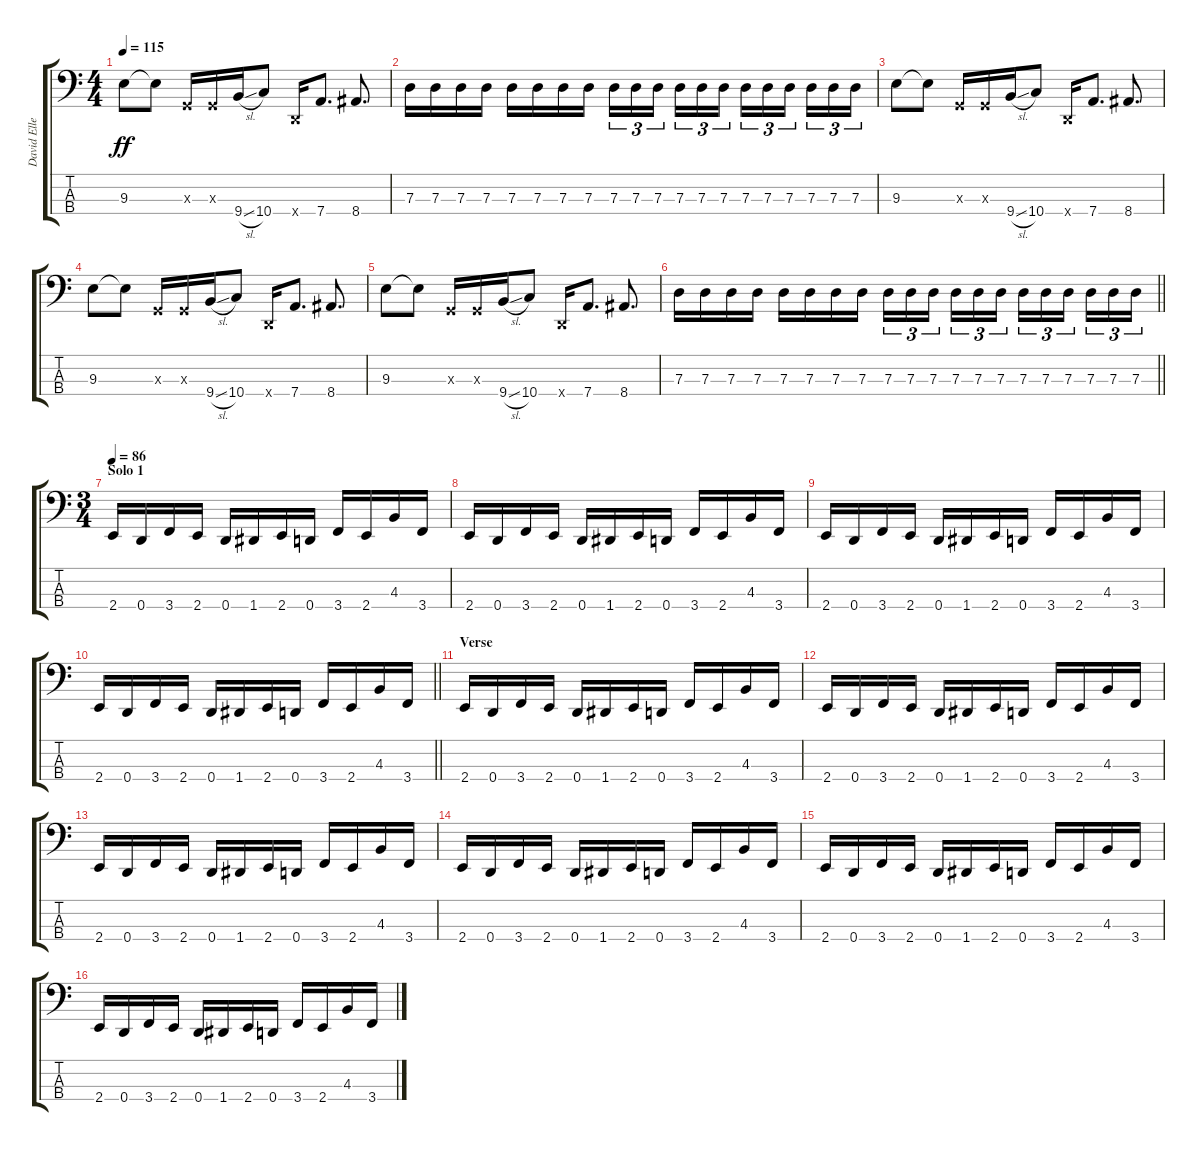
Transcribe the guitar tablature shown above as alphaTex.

\track ("David Ellefson" "David Elle") {instrument electricbasspick}
\staff {score tabs}
\tuning (F2 C2 G1 D1) {hide}
\ts (4 4)
\tempo 115
\clef f4
\ks c
9.3.8{dy ff} 9.3{t}.8 0.3{x}.16 0.3{x}.16 9.4{sl}.16 10.4.8 0.4{x}.16 7.4.8{d} 8.4.8{d} |
7.3.16 7.3.16 7.3.16 7.3.16 7.3.16 7.3.16 7.3.16 7.3.16 7.3.16{tu (3 2)} 7.3.16{tu (3 2)} 7.3.16{tu (3 2) beam splitsecondary} 7.3.16{tu (3 2)} 7.3.16{tu (3 2)} 7.3.16{tu (3 2)} 7.3.16{tu (3 2)} 7.3.16{tu (3 2)} 7.3.16{tu (3 2) beam splitsecondary} 7.3.16{tu (3 2)} 7.3.16{tu (3 2)} 7.3.16{tu (3 2)} |
9.3.8 9.3{t}.8 0.3{x}.16 0.3{x}.16 9.4{sl}.16 10.4.8 0.4{x}.16 7.4.8{d} 8.4.8{d} |
9.3.8 9.3{t}.8 0.3{x}.16 0.3{x}.16 9.4{sl}.16 10.4.8 0.4{x}.16 7.4.8{d} 8.4.8{d} |
9.3.8 9.3{t}.8 0.3{x}.16 0.3{x}.16 9.4{sl}.16 10.4.8 0.4{x}.16 7.4.8{d} 8.4.8{d} |
\barLineRight lightlight
7.3.16 7.3.16 7.3.16 7.3.16 7.3.16 7.3.16 7.3.16 7.3.16 7.3.16{tu (3 2)} 7.3.16{tu (3 2)} 7.3.16{tu (3 2) beam splitsecondary} 7.3.16{tu (3 2)} 7.3.16{tu (3 2)} 7.3.16{tu (3 2)} 7.3.16{tu (3 2)} 7.3.16{tu (3 2)} 7.3.16{tu (3 2) beam splitsecondary} 7.3.16{tu (3 2)} 7.3.16{tu (3 2)} 7.3.16{tu (3 2)} |
\ts (3 4)
\section ("" "Solo 1")
\tempo 86
2.4.16 0.4.16 3.4.16 2.4.16 0.4.16 1.4.16 2.4.16 0.4.16 3.4.16 2.4.16 4.3.16 3.4.16 |
2.4.16 0.4.16 3.4.16 2.4.16 0.4.16 1.4.16 2.4.16 0.4.16 3.4.16 2.4.16 4.3.16 3.4.16 |
2.4.16 0.4.16 3.4.16 2.4.16 0.4.16 1.4.16 2.4.16 0.4.16 3.4.16 2.4.16 4.3.16 3.4.16 |
\barLineRight lightlight
2.4.16 0.4.16 3.4.16 2.4.16 0.4.16 1.4.16 2.4.16 0.4.16 3.4.16 2.4.16 4.3.16 3.4.16 |
\section ("" "Verse")
2.4.16 0.4.16 3.4.16 2.4.16 0.4.16 1.4.16 2.4.16 0.4.16 3.4.16 2.4.16 4.3.16 3.4.16 |
2.4.16 0.4.16 3.4.16 2.4.16 0.4.16 1.4.16 2.4.16 0.4.16 3.4.16 2.4.16 4.3.16 3.4.16 |
2.4.16 0.4.16 3.4.16 2.4.16 0.4.16 1.4.16 2.4.16 0.4.16 3.4.16 2.4.16 4.3.16 3.4.16 |
2.4.16 0.4.16 3.4.16 2.4.16 0.4.16 1.4.16 2.4.16 0.4.16 3.4.16 2.4.16 4.3.16 3.4.16 |
2.4.16 0.4.16 3.4.16 2.4.16 0.4.16 1.4.16 2.4.16 0.4.16 3.4.16 2.4.16 4.3.16 3.4.16 |
2.4.16 0.4.16 3.4.16 2.4.16 0.4.16 1.4.16 2.4.16 0.4.16 3.4.16 2.4.16 4.3.16 3.4.16
